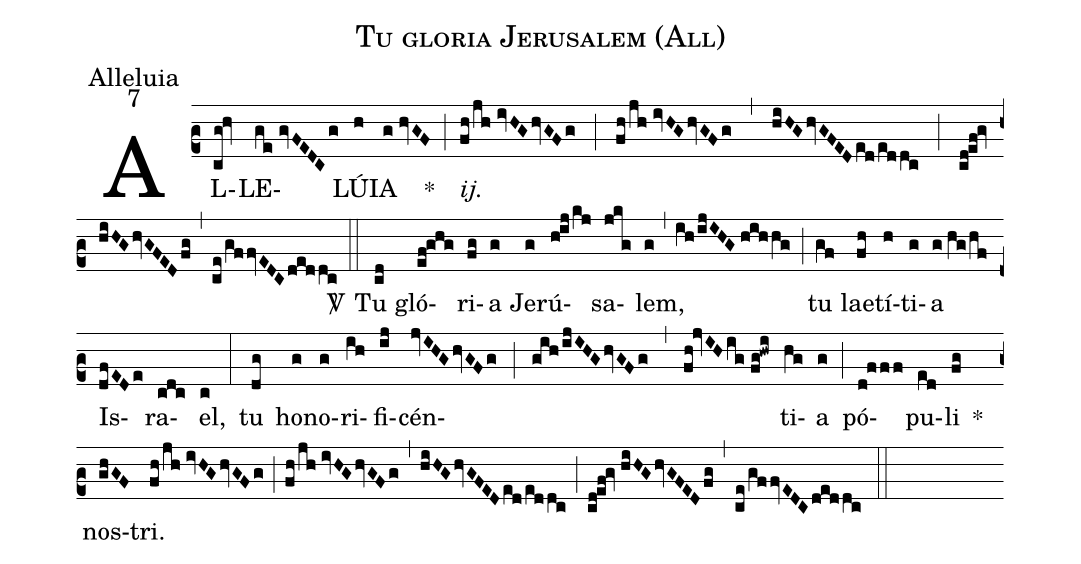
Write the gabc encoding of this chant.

name:Tu gloria Jerusalem (All);
office-part:Alleluia;
mode:7;
%%
(c2) AL(cg!hv)LE(ge//gvFEDCg)LÚ(h)IA(g//hvGF) *(;) <i>ij.</i>(fh/jh//ivHGhvGFg;fh/jh//ivHGhvGFg,hiHGhvGFEDed/ed/dc;cd!ef!gv//hiHGhvGFEDfg,ce/gffvEDCded/dc) <sp>V/</sp>(::) Tu(cd) gló(ef!ghg)ri(fg)a(g) Je(g)rú(h!ij/kj)sa(jkg)lem,(g,ih/ijIHG//hihhg) (;) tu(gf) lae(fh)tí(h)ti(g)a(g//hg/hf) Is(dfEDe)ra(cdc)el,(c) (:) tu(dg) ho(g)no(g)ri(ih)fi(ij)cén(jvIHGhvGFg;gih/ijIHGhvGFg,fh!jvIHig//fg!hwi)ti(hg)a(g) (;) pó(d!fff)pu(ed)li(fg) *() nos(ghGF)tri.(fh/jh//ivHGhvGFg;fh/jh//ivHGhvGFg,hiHGhvGFEDed/ed/dc;cd!ef!gv//hiHGhvGFEDfg,ce/gffvEDC/ded/dc) (::)
